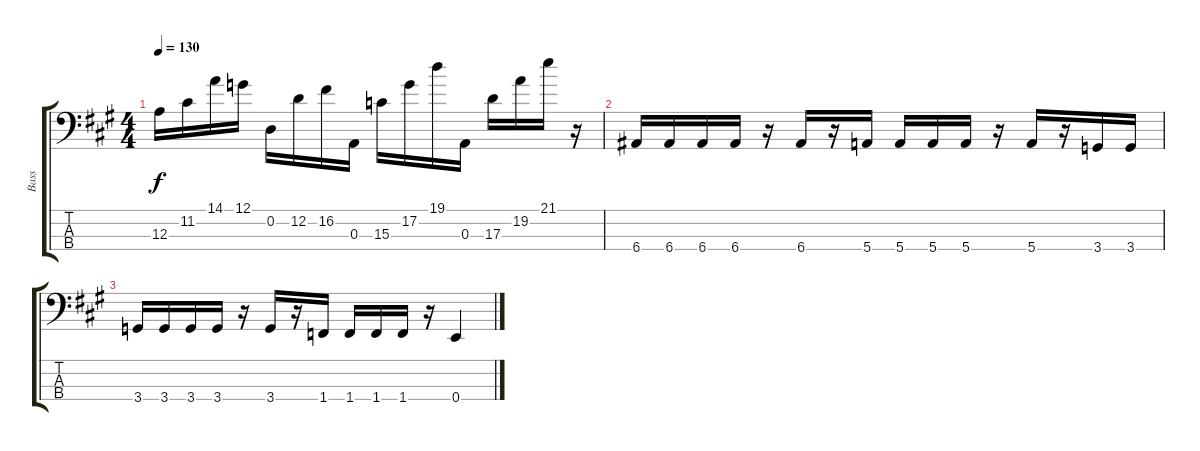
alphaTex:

\track ("Bass" "Bass") {instrument electricbassfinger}
\staff {score tabs}
\tuning (G2 D2 A1 E1) {hide}
\ts (4 4)
\tempo 130
\clef f4
\ks a
12.3.16{dy f} 11.2.16 14.1.16 12.1.16 0.2.16 12.2.16 16.2.16 0.3.16 15.3.16 17.2.16 19.1.16 0.3.16 17.3.16 19.2.16 21.1.16 r.16 |
6.4.16 6.4.16 6.4.16 6.4.16 r.16 6.4.16 r.16 5.4.16 5.4.16 5.4.16 5.4.16 r.16 5.4.16 r.16 3.4.16 3.4.16 |
3.4.16 3.4.16 3.4.16 3.4.16 r.16 3.4.16 r.16 1.4.16 1.4.16 1.4.16 1.4.16 r.16 0.4.4
